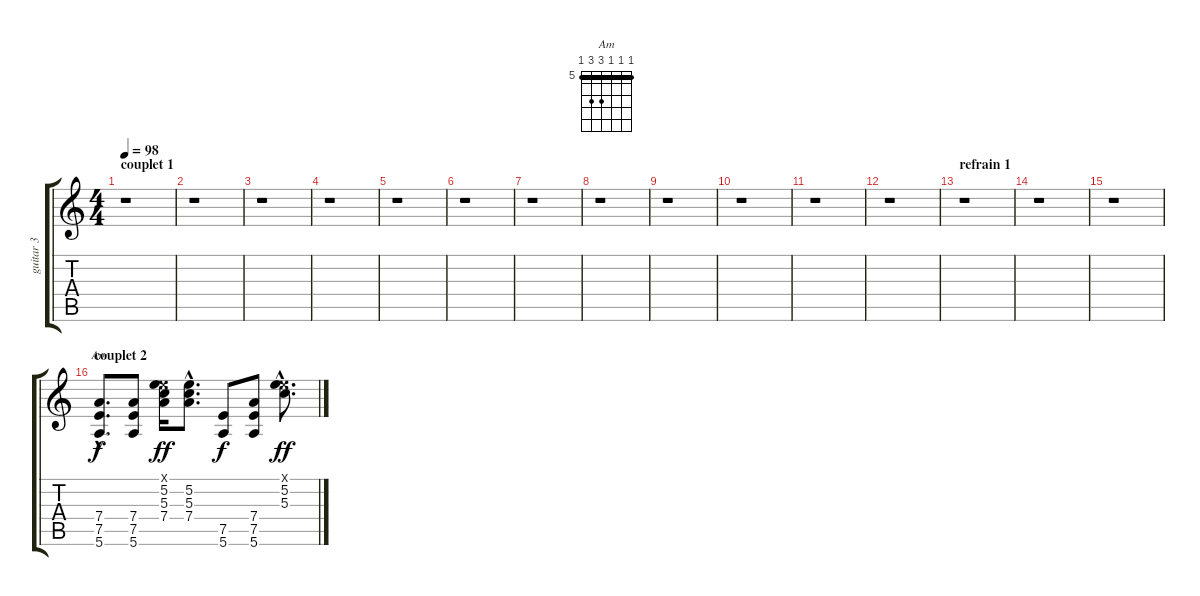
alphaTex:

\track ("guitar 3" "guitar 3") {instrument acousticguitarsteel}
\staff {score tabs}
\tuning (E4 B3 G3 D3 A2 E2) {hide}
\chord ("Am" 5 5 5 7 7 5) {firstfret 5 barre 5}
\ts (4 4)
\section ("" "couplet 1")
\tempo 98
\clef g2
\ks c
r.1{dy f instrument acousticguitarsteel} |
r.1 |
r.1 |
r.1 |
r.1 |
r.1 |
r.1 |
r.1 |
r.1 |
r.1 |
r.1 |
r.1 |
\section ("" "refrain 1")
r.1 |
r.1 |
r.1 |
\section ("" "couplet 2")
(7.4{hac} 7.5{hac} 5.6{hac}).8{d ch "Am"} (7.4 7.5 5.6).8 (0.1{x} 5.2 5.3 7.4).16{dy ff} (5.2{hac} 5.3{hac} 7.4{hac}).8{d} (7.5 5.6).8{dy f} (7.4 7.5 5.6).8 (0.1{hac x} 5.2{hac} 5.3{hac}).8{d dy ff}
